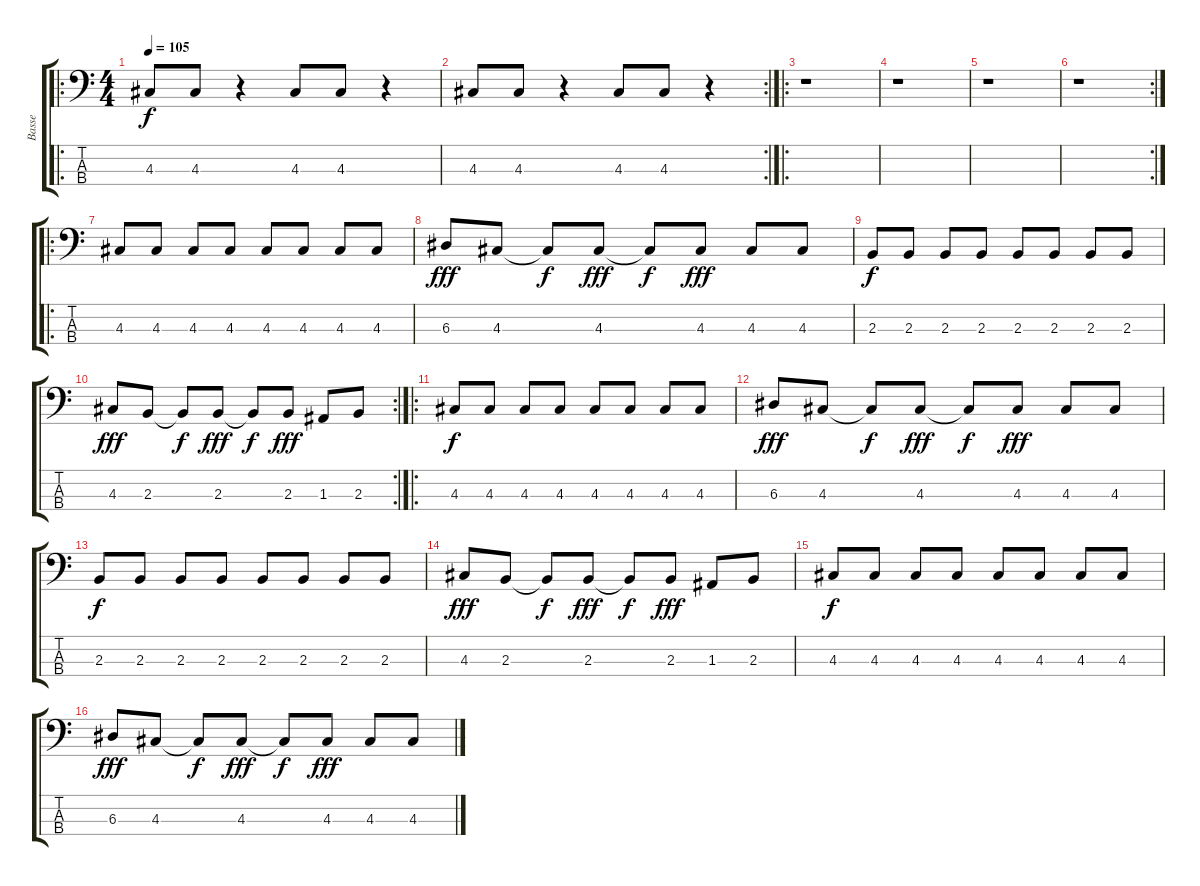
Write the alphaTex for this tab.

\track ("Basse" "Basse") {instrument electricbassfinger}
\staff {score tabs}
\tuning (G2 D2 A1 E1) {hide}
\ro
\ts (4 4)
\tempo 105
\clef f4
\ks c
4.3.8{dy f} 4.3.8 r.4 4.3.8 4.3.8 r.4 |
\rc 2
4.3.8 4.3.8 r.4 4.3.8 4.3.8 r.4 |
\ro
r.1 |
r.1 |
r.1 |
\rc 2
r.1 |
\ro
4.3.8 4.3.8 4.3.8 4.3.8 4.3.8 4.3.8 4.3.8 4.3.8 |
6.3.8{dy fff} 4.3.8 4.3{t}.8{dy f} 4.3.8{dy fff} 4.3{t}.8{dy f} 4.3.8{dy fff} 4.3.8 4.3.8 |
2.3.8{dy f} 2.3.8 2.3.8 2.3.8 2.3.8 2.3.8 2.3.8 2.3.8 |
\rc 2
4.3.8{dy fff} 2.3.8 2.3{t}.8{dy f} 2.3.8{dy fff} 2.3{t}.8{dy f} 2.3.8{dy fff} 1.3.8 2.3.8 |
\ro
4.3.8{dy f} 4.3.8 4.3.8 4.3.8 4.3.8 4.3.8 4.3.8 4.3.8 |
6.3.8{dy fff} 4.3.8 4.3{t}.8{dy f} 4.3.8{dy fff} 4.3{t}.8{dy f} 4.3.8{dy fff} 4.3.8 4.3.8 |
2.3.8{dy f} 2.3.8 2.3.8 2.3.8 2.3.8 2.3.8 2.3.8 2.3.8 |
4.3.8{dy fff} 2.3.8 2.3{t}.8{dy f} 2.3.8{dy fff} 2.3{t}.8{dy f} 2.3.8{dy fff} 1.3.8 2.3.8 |
4.3.8{dy f} 4.3.8 4.3.8 4.3.8 4.3.8 4.3.8 4.3.8 4.3.8 |
6.3.8{dy fff} 4.3.8 4.3{t}.8{dy f} 4.3.8{dy fff} 4.3{t}.8{dy f} 4.3.8{dy fff} 4.3.8 4.3.8
